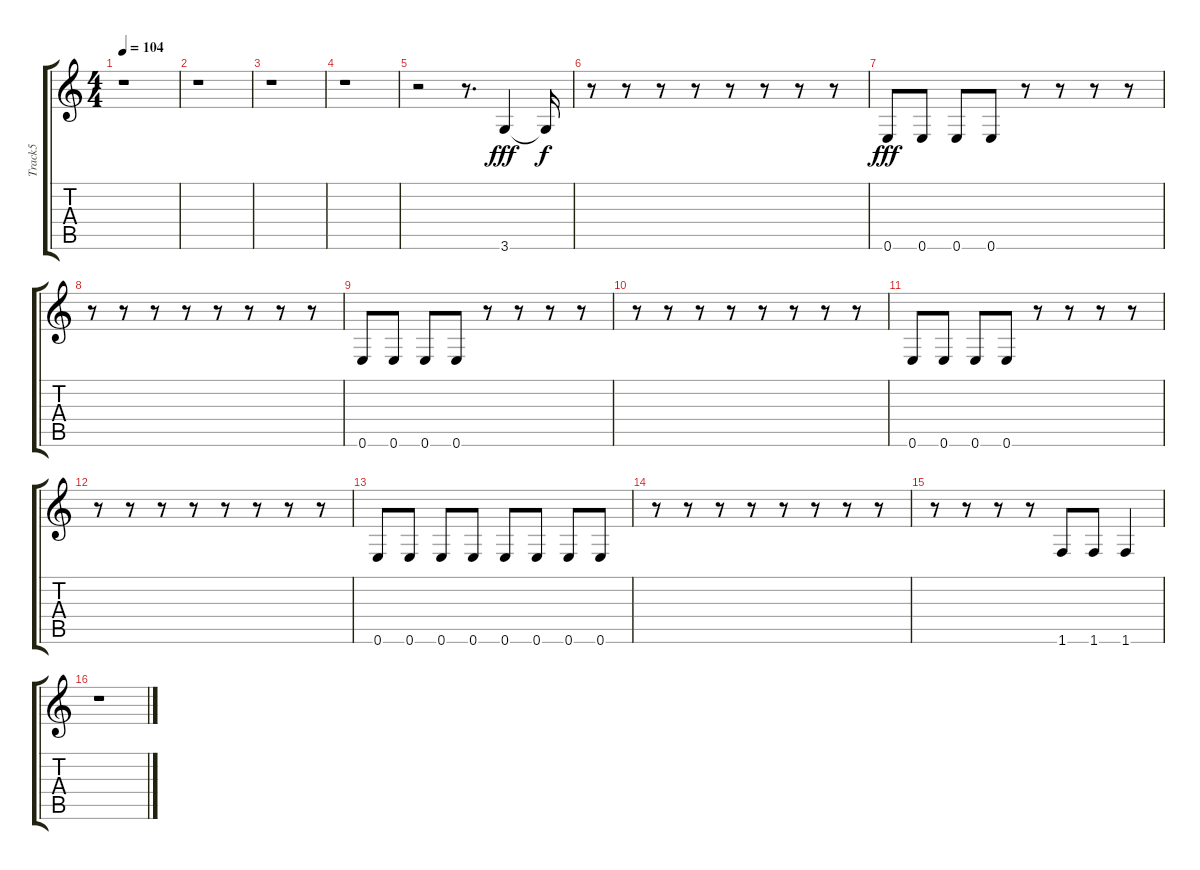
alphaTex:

\track ("Track5" "Track5") {instrument electricbassfinger}
\staff {score tabs}
\tuning (E4 B3 G3 D3 A2 E2) {hide}
\ts (4 4)
\tempo 104
\clef g2
\ks c
r.1{dy fff instrument electricbassfinger} |
r.1 |
r.1 |
r.1 |
r.2 r.8{d} 3.6.4{instrument distortionguitar} 3.6{t}.16{dy f} |
r.8{instrument electricbasspick} r.8 r.8 r.8 r.8 r.8 r.8 r.8 |
0.6.8{dy fff} 0.6.8 0.6.8 0.6.8 r.8 r.8 r.8 r.8 |
r.8 r.8 r.8 r.8 r.8 r.8 r.8 r.8 |
0.6.8 0.6.8 0.6.8 0.6.8 r.8 r.8 r.8 r.8 |
r.8 r.8 r.8 r.8 r.8 r.8 r.8 r.8 |
0.6.8 0.6.8 0.6.8 0.6.8 r.8 r.8 r.8 r.8 |
r.8 r.8 r.8 r.8 r.8 r.8 r.8 r.8 |
0.6.8 0.6.8 0.6.8 0.6.8 0.6.8 0.6.8 0.6.8 0.6.8 |
r.8 r.8 r.8 r.8 r.8 r.8 r.8 r.8 |
r.8 r.8 r.8 r.8 1.6.8 1.6.8 1.6.4 |
r.1
